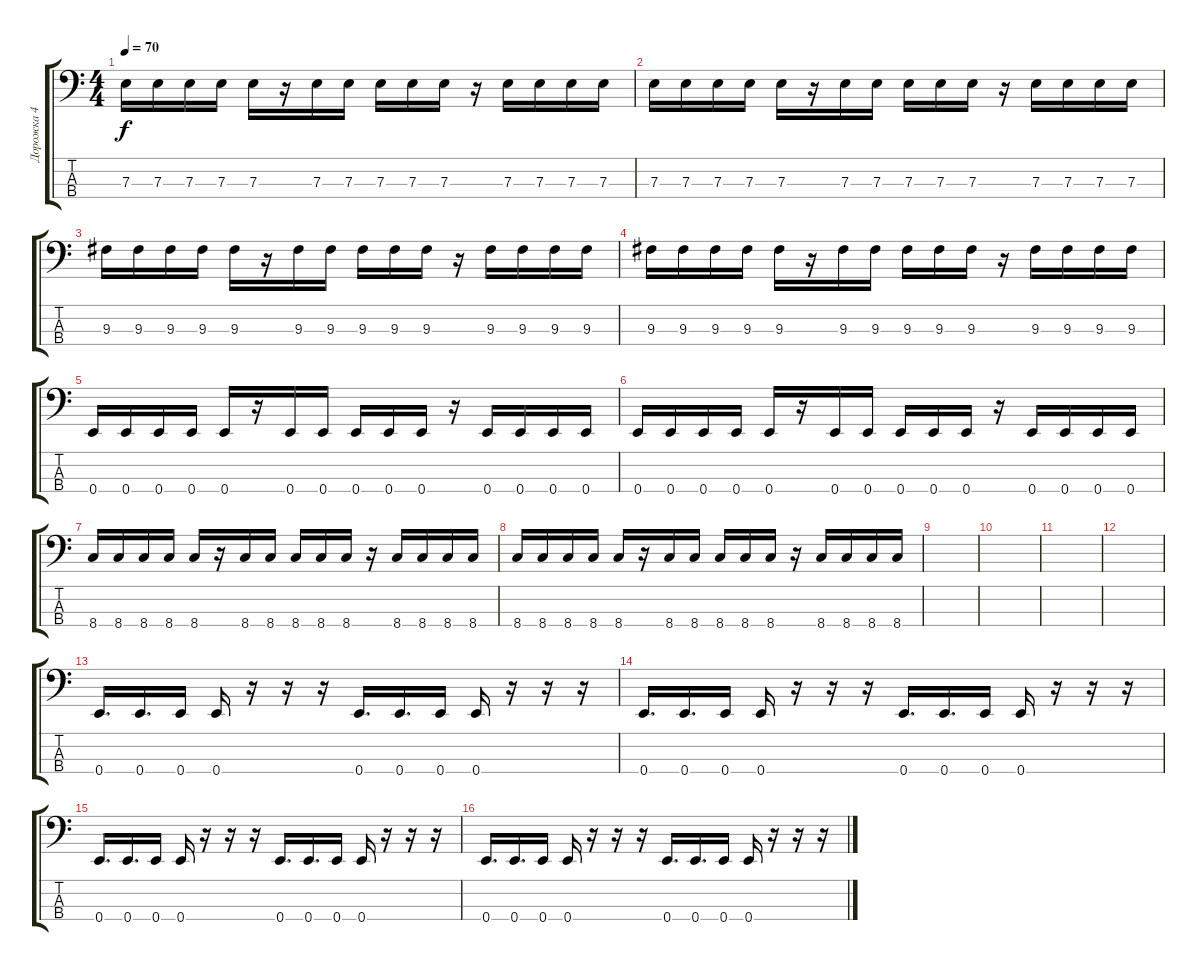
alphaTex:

\track ("Дорожка 4" "Дорожка 4") {instrument electricbasspick}
\staff {score tabs}
\tuning (G2 D2 A1 E1) {hide}
\ts (4 4)
\tempo 70
\clef f4
\ks c
7.3.16{dy f} 7.3.16 7.3.16 7.3.16 7.3.16 r.16 7.3.16 7.3.16 7.3.16 7.3.16 7.3.16 r.16 7.3.16 7.3.16 7.3.16 7.3.16 |
7.3.16 7.3.16 7.3.16 7.3.16 7.3.16 r.16 7.3.16 7.3.16 7.3.16 7.3.16 7.3.16 r.16 7.3.16 7.3.16 7.3.16 7.3.16 |
9.3.16 9.3.16 9.3.16 9.3.16 9.3.16 r.16 9.3.16 9.3.16 9.3.16 9.3.16 9.3.16 r.16 9.3.16 9.3.16 9.3.16 9.3.16 |
9.3.16 9.3.16 9.3.16 9.3.16 9.3.16 r.16 9.3.16 9.3.16 9.3.16 9.3.16 9.3.16 r.16 9.3.16 9.3.16 9.3.16 9.3.16 |
0.4.16 0.4.16 0.4.16 0.4.16 0.4.16 r.16 0.4.16 0.4.16 0.4.16 0.4.16 0.4.16 r.16 0.4.16 0.4.16 0.4.16 0.4.16 |
0.4.16 0.4.16 0.4.16 0.4.16 0.4.16 r.16 0.4.16 0.4.16 0.4.16 0.4.16 0.4.16 r.16 0.4.16 0.4.16 0.4.16 0.4.16 |
8.4.16 8.4.16 8.4.16 8.4.16 8.4.16 r.16 8.4.16 8.4.16 8.4.16 8.4.16 8.4.16 r.16 8.4.16 8.4.16 8.4.16 8.4.16 |
8.4.16 8.4.16 8.4.16 8.4.16 8.4.16 r.16 8.4.16 8.4.16 8.4.16 8.4.16 8.4.16 r.16 8.4.16 8.4.16 8.4.16 8.4.16 |
|
|
|
|
0.4.16{d} 0.4.16{d} 0.4.16 0.4.16 r.16 r.16 r.16 0.4.16{d} 0.4.16{d} 0.4.16 0.4.16 r.16 r.16 r.16 |
0.4.16{d} 0.4.16{d} 0.4.16 0.4.16 r.16 r.16 r.16 0.4.16{d} 0.4.16{d} 0.4.16 0.4.16 r.16 r.16 r.16 |
0.4.16{d} 0.4.16{d} 0.4.16 0.4.16 r.16 r.16 r.16 0.4.16{d} 0.4.16{d} 0.4.16 0.4.16 r.16 r.16 r.16 |
0.4.16{d} 0.4.16{d} 0.4.16 0.4.16 r.16 r.16 r.16 0.4.16{d} 0.4.16{d} 0.4.16 0.4.16 r.16 r.16 r.16
